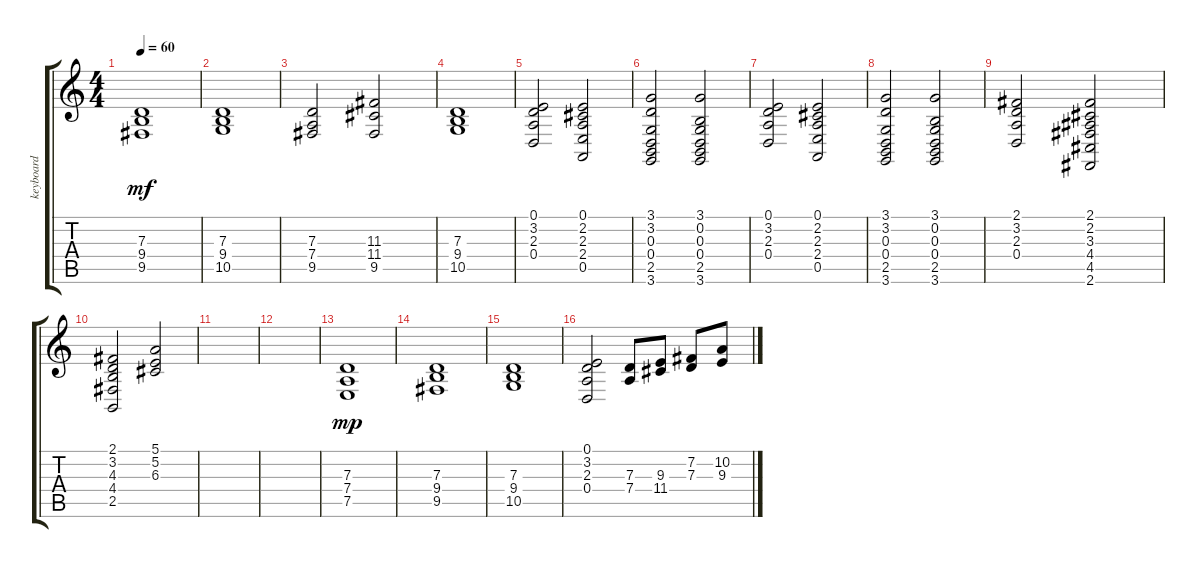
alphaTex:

\track ("keyboard" "keyboard") {instrument stringensemble1}
\staff {score tabs}
\tuning (E4 B3 G3 D3 A2 E2) {hide}
\ts (4 4)
\tempo 60
\clef g2
\ks c
(7.3 9.4 9.5).1{dy mf} |
(7.3 9.4 10.5).1 |
(7.3 7.4 9.5).2 (11.3 11.4 9.5).2 |
(7.3 9.4 10.5).1 |
(0.1 3.2 2.3 0.4).2 (0.1 2.2 2.3 2.4 0.5).2 |
(3.1 3.2 0.3 0.4 2.5 3.6).2 (3.1 0.2 0.3 0.4 2.5 3.6).2 |
(0.1 3.2 2.3 0.4).2 (0.1 2.2 2.3 2.4 0.5).2 |
(3.1 3.2 0.3 0.4 2.5 3.6).2 (3.1 0.2 0.3 0.4 2.5 3.6).2 |
(2.1 3.2 2.3 0.4).2 (2.1 2.2 3.3 4.4 4.5 2.6).2 |
(2.1 3.2 4.3 4.4 2.5).2 (5.1 5.2 6.3).2 |
|
|
(7.3 7.4 7.5).1{dy mp} |
(7.3 9.4 9.5).1 |
(7.3 9.4 10.5).1 |
(0.1 3.2 2.3 0.4).2 (7.3 7.4).8 (9.3 11.4).8 (7.2 7.3).8 (10.2 9.3).8
